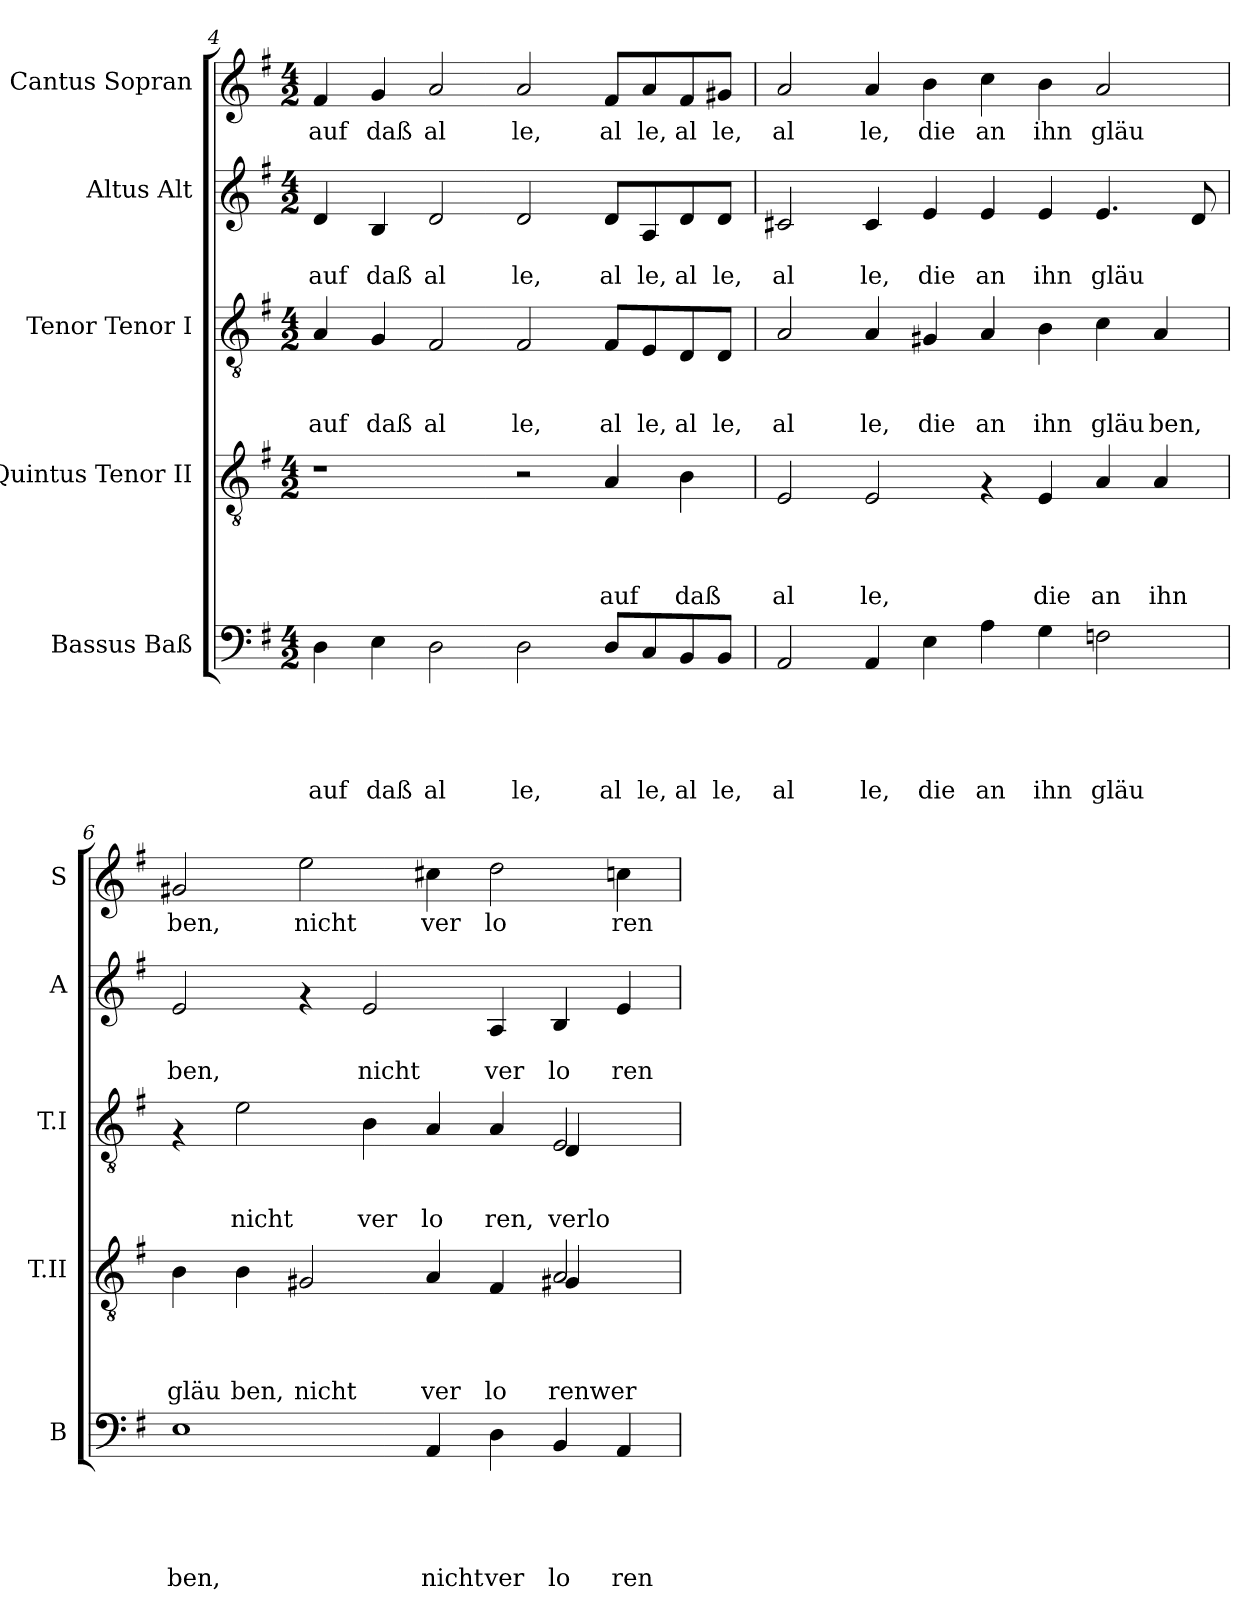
**kern	**text	**text	**text	**text	**text	**kern	**text	**text	**text	**text	**kern	**text	**text	**text	**kern	**text	**text	**kern	**text
*part5	*part5	*part5	*part5	*part5	*part5	*part4	*part4	*part4	*part4	*part4	*part3	*part3	*part3	*part3	*part2	*part2	*part2	*part1	*part1
*staff5	*staff5	*staff5	*staff5	*staff5	*staff5	*staff4	*staff4	*staff4	*staff4	*staff4	*staff3	*staff3	*staff3	*staff3	*staff2	*staff2	*staff2	*staff1	*staff1
*I"Bassus Baß	*	*	*	*	*	*I"Quintus Tenor II	*	*	*	*	*I"Tenor Tenor I	*	*	*	*I"Altus Alt	*	*	*I"Cantus Sopran	*
*I'B	*	*	*	*	*	*I'T.II	*	*	*	*	*I'T.I	*	*	*	*I'A	*	*	*I'S	*
!!LO:PB:g=z
*clefF4	*	*	*	*	*	*clefGv2	*	*	*	*	*clefGv2	*	*	*	*clefG2	*	*	*clefG2	*
*k[f#]	*	*	*	*	*	*k[f#]	*	*	*	*	*k[f#]	*	*	*	*k[f#]	*	*	*k[f#]	*
*G:	*	*	*	*	*	*G:	*	*	*	*	*G:	*	*	*	*G:	*	*	*G:	*
*M4/2	*	*	*	*	*	*M4/2	*	*	*	*	*M4/2	*	*	*	*M4/2	*	*	*M4/2	*
=4	=4	=4	=4	=4	=4	=4	=4	=4	=4	=4	=4	=4	=4	=4	=4	=4	=4	=4	=4
!	!	!	!	!	!LO:LY:b	!	!	!	!	!	!	!	!	!LO:LY:b	!	!	!LO:LY:b	!	!LO:LY:b
4D\	.	.	.	.	auf	1r	.	.	.	.	4A/	.	.	auf	4d/	.	auf	4f#/	auf
!	!	!	!	!	!LO:LY:b	!	!	!	!	!	!	!	!	!LO:LY:b	!	!	!LO:LY:b	!	!LO:LY:b
4E\	.	.	.	.	daß	.	.	.	.	.	4G/	.	.	daß	4B/	.	daß	4g/	daß
!	!	!	!	!	!LO:LY:b	!	!	!	!	!	!	!	!	!LO:LY:b	!	!	!LO:LY:b	!	!LO:LY:b
2D\	.	.	.	.	al	.	.	.	.	.	2F#/	.	.	al	2d/	.	al	2a/	al
!	!	!	!	!	!LO:LY:b	!	!	!	!	!	!	!	!	!LO:LY:b	!	!	!LO:LY:b	!	!LO:LY:b
2D\	.	.	.	.	le,	2r	.	.	.	.	2F#/	.	.	le,	2d/	.	le,	2a/	le,
!	!	!	!	!	!LO:LY:b	!	!	!	!	!LO:LY:b	!	!	!	!LO:LY:b	!	!	!LO:LY:b	!	!LO:LY:b
8D/L	.	.	.	.	al	4A/	.	.	.	auf	8F#/L	.	.	al	8d/L	.	al	8f#/L	al
!	!	!	!	!	!LO:LY:b	!	!	!	!	!	!	!	!	!LO:LY:b	!	!	!LO:LY:b	!	!LO:LY:b
8C/	.	.	.	.	le,	.	.	.	.	.	8E/	.	.	le,	8A/	.	le,	8a/	le,
!	!	!	!	!	!LO:LY:b	!	!	!	!	!LO:LY:b	!	!	!	!LO:LY:b	!	!	!LO:LY:b	!	!LO:LY:b
8BB/	.	.	.	.	al	4B\	.	.	.	daß	8D/	.	.	al	8d/	.	al	8f#/	al
!	!	!	!	!	!LO:LY:b	!	!	!	!	!	!	!	!	!LO:LY:b	!	!	!LO:LY:b	!	!LO:LY:b
8BB/J	.	.	.	.	le,	.	.	.	.	.	8D/J	.	.	le,	8d/J	.	le,	8g#X/J	le,
=5	=5	=5	=5	=5	=5	=5	=5	=5	=5	=5	=5	=5	=5	=5	=5	=5	=5	=5	=5
!	!	!	!	!	!LO:LY:b	!	!	!	!	!LO:LY:b	!	!	!	!LO:LY:b	!	!	!LO:LY:b	!	!LO:LY:b
2AA/	.	.	.	.	al	2E/	.	.	.	al	2A/	.	.	al	2c#X/	.	al	2a/	al
!	!	!	!	!	!LO:LY:b	!	!	!	!	!LO:LY:b	!	!	!	!LO:LY:b	!	!	!LO:LY:b	!	!LO:LY:b
4AA/	.	.	.	.	le,	2E/	.	.	.	le,	4A/	.	.	le,	4c#/	.	le,	4a/	le,
!	!	!	!	!	!LO:LY:b	!	!	!	!	!	!	!	!	!LO:LY:b	!	!	!LO:LY:b	!	!LO:LY:b
4E\	.	.	.	.	die	.	.	.	.	.	4G#X/	.	.	die	4e/	.	die	4b\	die
!	!	!	!	!	!LO:LY:b	!	!	!	!	!	!	!	!	!LO:LY:b	!	!	!LO:LY:b	!	!LO:LY:b
4A\	.	.	.	.	an	4rF	.	.	.	.	4A/	.	.	an	4e/	.	an	4cc\	an
!	!	!	!	!	!LO:LY:b	!	!	!	!	!LO:LY:b	!	!	!	!LO:LY:b	!	!	!LO:LY:b	!	!LO:LY:b
4G\	.	.	.	.	ihn	4E/	.	.	.	die	4B\	.	.	ihn	4e/	.	ihn	4b\	ihn
!	!	!	!	!	!LO:LY:b	!	!	!	!	!LO:LY:b	!	!	!	!LO:LY:b	!	!	!LO:LY:b	!	!LO:LY:b
2Fn\	.	.	.	.	gläu	4A/	.	.	.	an	4c\	.	.	gläu	4.e/	.	gläu	2a/	gläu
!	!	!	!	!	!	!	!	!	!	!LO:LY:b	!	!	!	!LO:LY:b	!	!	!	!	!
.	.	.	.	.	.	4A/	.	.	.	ihn	4A/	.	.	ben,	.	.	.	.	.
.	.	.	.	.	.	.	.	.	.	.	.	.	.	.	8d/	.	.	.	.
=6	=6	=6	=6	=6	=6	=6	=6	=6	=6	=6	=6	=6	=6	=6	=6	=6	=6	=6	=6
!	!	!	!	!	!LO:LY:b	!	!	!	!	!LO:LY:b	!	!	!	!	!	!	!LO:LY:b	!	!LO:LY:b
*	*	*	*	*	*	*^	*	*	*	*	*^	*	*	*	*	*	*	*	*
1E	.	.	.	.	ben,	4B\	1.ryy	.	.	.	gläu	4rF	1.ryy	.	.	.	2e/	.	ben,	2g#X/	ben,
!	!	!	!	!	!	!	!	!	!	!	!LO:LY:b	!	!	!	!	!LO:LY:b	!	!	!	!	!
.	.	.	.	.	.	4B\	.	.	.	.	ben,	2e\	.	.	.	nicht	.	.	.	.	.
!	!	!	!	!	!	!	!	!	!	!	!LO:LY:b	!	!	!	!	!	!	!	!	!	!LO:LY:b
.	.	.	.	.	.	2G#X/	.	.	.	.	nicht	.	.	.	.	.	4rf	.	.	2ee\	nicht
!	!	!	!	!	!	!	!	!	!	!	!	!	!	!	!	!LO:LY:b	!	!	!LO:LY:b	!	!
.	.	.	.	.	.	.	.	.	.	.	.	4B\	.	.	.	ver	2e/	.	nicht	.	.
!	!	!	!	!	!LO:LY:b	!	!	!	!	!	!LO:LY:b	!	!	!	!	!LO:LY:b	!	!	!	!	!LO:LY:b
4AA/	.	.	.	.	nicht	4A/	.	.	.	.	ver	4A/	.	.	.	lo	.	.	.	4cc#X\	ver
!	!	!	!	!	!LO:LY:b	!	!	!	!	!	!LO:LY:b	!	!	!	!	!LO:LY:b	!	!	!LO:LY:b	!	!LO:LY:b
4D\	.	.	.	.	ver	4F#/	.	.	.	.	lo	4A/	.	.	.	ren,	4A/	.	ver	2dd\	lo
!	!	!	!	!	!LO:LY:b	!	!	!	!	!	!LO:LY:b	!	!	!	!	!LO:LY:b	!	!	!LO:LY:b	!	!
4BB/	.	.	.	.	lo	2A/	4G#X/	.	.	.	renwer	2E/	4D/	.	.	verlo	4B/	.	lo	.	.
!	!	!	!	!	!LO:LY:b	!	!	!	!	!	!	!	!	!	!	!	!	!	!LO:LY:b	!	!LO:LY:b
4AA/	.	.	.	.	ren	.	4ryy	.	.	.	.	.	4ryy	.	.	.	4e/	.	ren	4ccn\	ren
*	*	*	*	*	*	*v	*v	*	*	*	*	*	*	*	*	*	*	*	*	*	*
*	*	*	*	*	*	*	*	*	*	*	*v	*v	*	*	*	*	*	*	*	*
=	=	=	=	=	=	=	=	=	=	=	=	=	=	=	=	=	=	=	=
*-	*-	*-	*-	*-	*-	*-	*-	*-	*-	*-	*-	*-	*-	*-	*-	*-	*-	*-	*-
